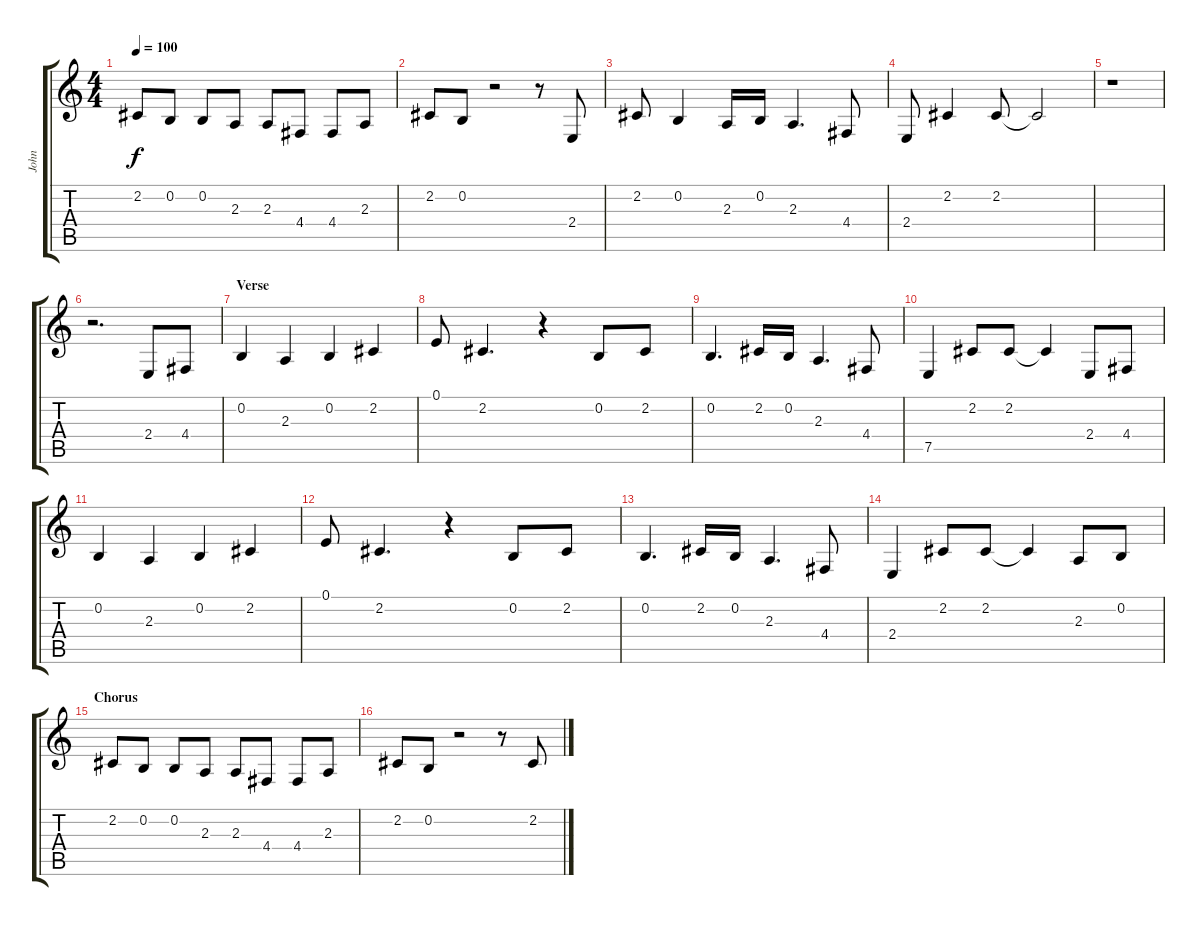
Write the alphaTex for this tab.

\track ("John" "John") {instrument synthstrings1}
\staff {score tabs}
\tuning (E4 B3 G3 D3 A2 E2) {hide}
\ts (4 4)
\tempo 100
\clef g2
\ks c
2.2.8{dy f} 0.2.8 0.2.8 2.3.8 2.3.8 4.4.8 4.4.8 2.3.8 |
2.2.8 0.2.8 r.2 r.8 2.4.8 |
2.2.8 0.2.4 2.3.16 0.2.16 2.3.4{d} 4.4.8 |
2.4.8 2.2.4 2.2.8 2.2{t}.2 |
r.1 |
r.2{d} 2.4.8 4.4.8 |
\section ("" "Verse")
0.2.4 2.3.4 0.2.4 2.2.4 |
0.1.8 2.2.4{d} r.4 0.2.8 2.2.8 |
0.2.4{d} 2.2.16 0.2.16 2.3.4{d} 4.4.8 |
7.5.4 2.2.8 2.2.8 2.2{t}.4 2.4.8 4.4.8 |
0.2.4 2.3.4 0.2.4 2.2.4 |
0.1.8 2.2.4{d} r.4 0.2.8 2.2.8 |
0.2.4{d} 2.2.16 0.2.16 2.3.4{d} 4.4.8 |
2.4.4 2.2.8 2.2.8 2.2{t}.4 2.3.8 0.2.8 |
\section ("" "Chorus")
2.2.8 0.2.8 0.2.8 2.3.8 2.3.8 4.4.8 4.4.8 2.3.8 |
2.2.8 0.2.8 r.2 r.8 2.2.8
